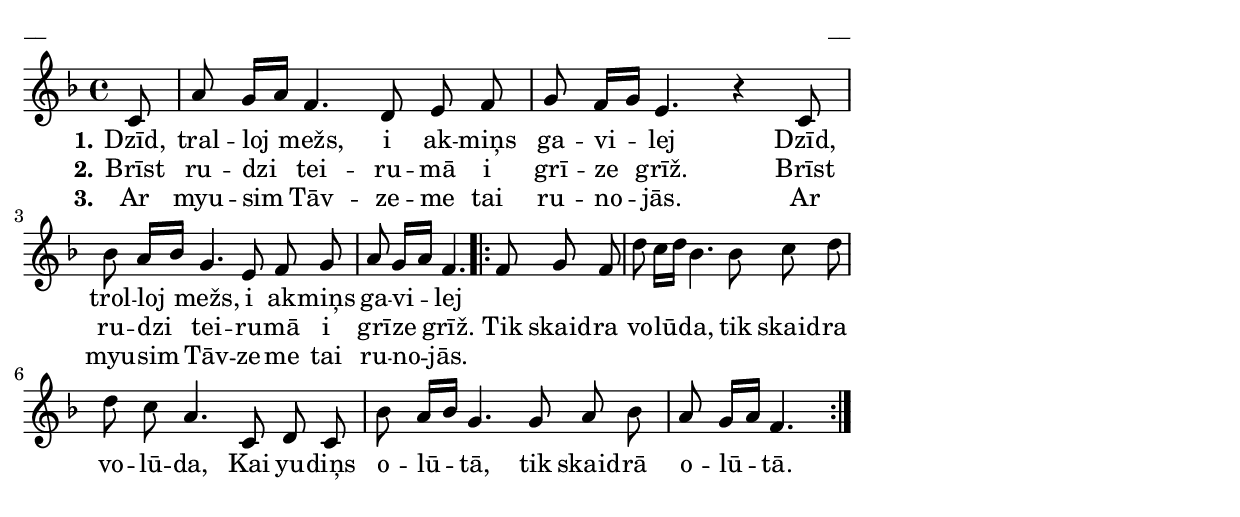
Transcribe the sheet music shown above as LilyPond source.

\version "2.13.16"
%\header {
%    title = "Dzīd, trolloj mežs"
%} 
\paper {
line-width = 14\cm
left-margin = 0.4\cm
between-system-padding = 0.1\cm
between-system-space = 0.1\cm
}
\layout {
indent = #0
ragged-last = ##f
}


voiceA = \relative c' {
\clef "treble"
\key f \major
\time 4/4
\partial 8*1
c8 | a'8 g16[ a] f4. d8 e f | g8 f16[ g] e4. r4 c8 | bes'8 a16[ bes] g4. e8 f g | a8 g16[ a] f4. 
\repeat volta 2 {
f8 g f |
d'8 c16[ d] bes4. bes8 c d | d8 c a4. c,8 d c | bes'8  a16[ bes] g4. g8 a bes | a8 g16[ a] f4. 
}
} 

lyricA = \lyricmode {
\set stanza = #"1." Dzīd, tral -- loj mežs, i ak -- miņs ga -- vi -- lej 
Dzīd, trol -- loj mežs, i ak -- miņs ga -- vi -- lej 
}

lyricB = \lyricmode {
\set stanza = #"2." 
Brīst ru -- dzi tei -- ru -- mā i grī -- ze grīž. 
Brīst ru -- dzi tei -- ru -- mā i grī -- ze grīž. 
Tik skaid -- ra vo -- lū -- da, tik skaid -- ra vo -- lū -- da, 
Kai yu -- diņs o -- lū -- tā, tik skaid -- rā o -- lū -- tā.
}

lyricC = \lyricmode {
\set stanza = #"3." 
Ar myu -- sim Tāv -- ze -- me tai ru -- no -- jās.
Ar myu -- sim Tāv -- ze -- me tai ru -- no -- jās.
}



fullScore = <<
\new Staff {
<<
\new Voice = "voiceA" { \oneVoice \autoBeamOff \voiceA }
\lyricsto "voiceA" \new Lyrics \lyricA
\lyricsto "voiceA" \new Lyrics \lyricB
\lyricsto "voiceA" \new Lyrics \lyricC
>>
}
>>

\score {
\fullScore
\header { piece = "__" opus = "__" }
}
\markup { \with-color #(x11-color 'white) \sans \smaller "__" }
\score {
\unfoldRepeats
\fullScore
\midi {
\context { \Staff \remove "Staff_performer" }
\context { \Voice \consists "Staff_performer" }
}
}



